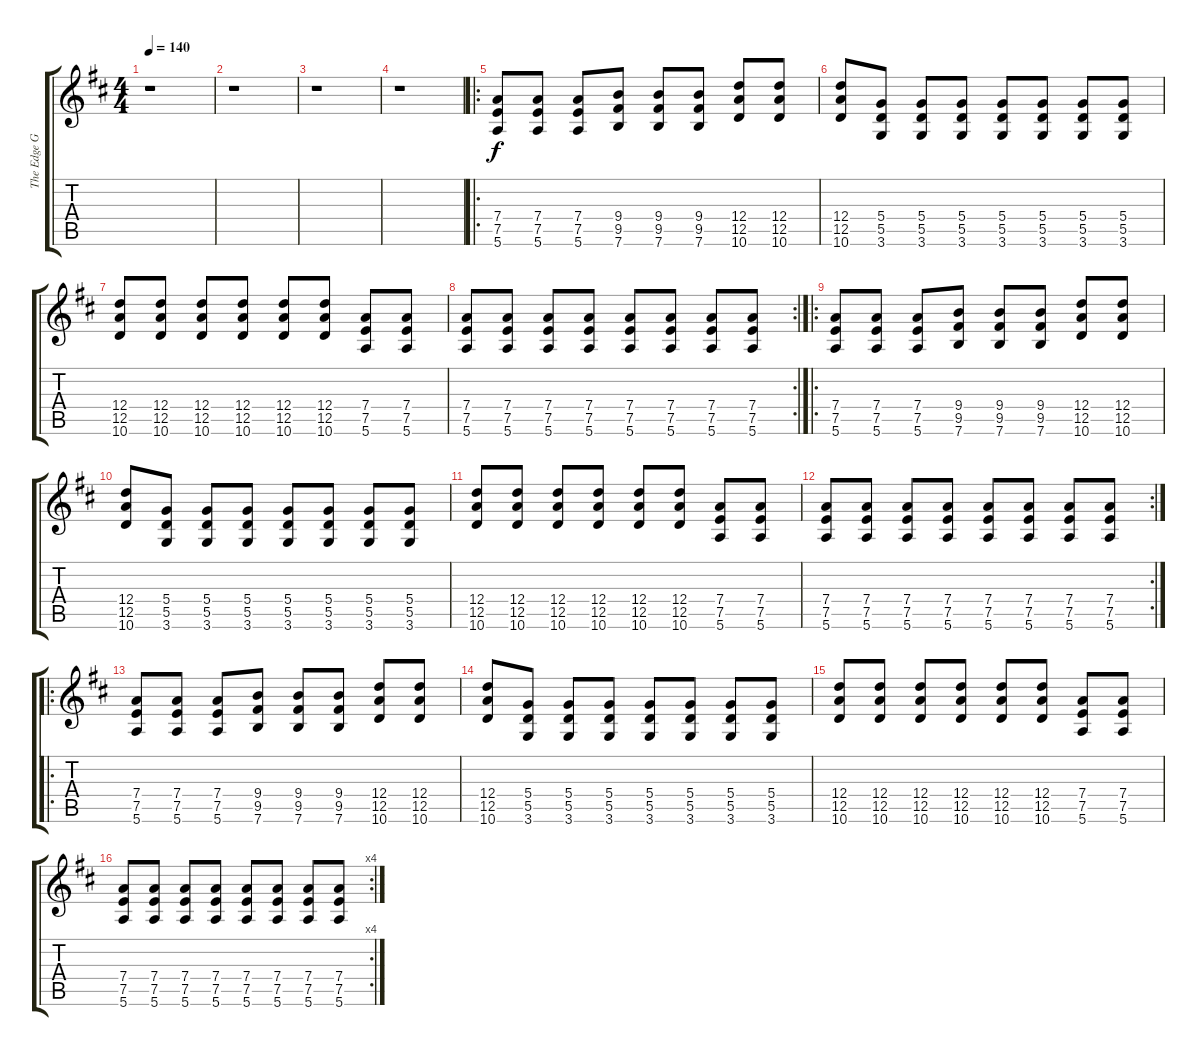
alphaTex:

\track ("The Edge Guitar 2 [Overdriver]" "The Edge G") {instrument overdrivenguitar}
\staff {score tabs}
\tuning (E4 B3 G3 D3 A2 E2) {hide}
\ts (4 4)
\tempo 140
\clef g2
\ks d
r.1{dy mp} |
r.1 |
r.1 |
r.1 |
\ro
(7.4 7.5 5.6).8{dy f} (7.4 7.5 5.6).8 (7.4 7.5 5.6).8 (9.4 9.5 7.6).8 (9.4 9.5 7.6).8 (9.4 9.5 7.6).8 (12.4 12.5 10.6).8 (12.4 12.5 10.6).8 |
(12.4 12.5 10.6).8 (5.4 5.5 3.6).8 (5.4 5.5 3.6).8 (5.4 5.5 3.6).8 (5.4 5.5 3.6).8 (5.4 5.5 3.6).8 (5.4 5.5 3.6).8 (5.4 5.5 3.6).8 |
(12.4 12.5 10.6).8 (12.4 12.5 10.6).8 (12.4 12.5 10.6).8 (12.4 12.5 10.6).8 (12.4 12.5 10.6).8 (12.4 12.5 10.6).8 (7.4 7.5 5.6).8 (7.4 7.5 5.6).8 |
\rc 2
(7.4 7.5 5.6).8 (7.4 7.5 5.6).8 (7.4 7.5 5.6).8 (7.4 7.5 5.6).8 (7.4 7.5 5.6).8 (7.4 7.5 5.6).8 (7.4 7.5 5.6).8 (7.4 7.5 5.6).8 |
\ro
(7.4 7.5 5.6).8 (7.4 7.5 5.6).8 (7.4 7.5 5.6).8 (9.4 9.5 7.6).8 (9.4 9.5 7.6).8 (9.4 9.5 7.6).8 (12.4 12.5 10.6).8 (12.4 12.5 10.6).8 |
(12.4 12.5 10.6).8 (5.4 5.5 3.6).8 (5.4 5.5 3.6).8 (5.4 5.5 3.6).8 (5.4 5.5 3.6).8 (5.4 5.5 3.6).8 (5.4 5.5 3.6).8 (5.4 5.5 3.6).8 |
(12.4 12.5 10.6).8 (12.4 12.5 10.6).8 (12.4 12.5 10.6).8 (12.4 12.5 10.6).8 (12.4 12.5 10.6).8 (12.4 12.5 10.6).8 (7.4 7.5 5.6).8 (7.4 7.5 5.6).8 |
\rc 2
(7.4 7.5 5.6).8 (7.4 7.5 5.6).8 (7.4 7.5 5.6).8 (7.4 7.5 5.6).8 (7.4 7.5 5.6).8 (7.4 7.5 5.6).8 (7.4 7.5 5.6).8 (7.4 7.5 5.6).8 |
\ro
(7.4 7.5 5.6).8 (7.4 7.5 5.6).8 (7.4 7.5 5.6).8 (9.4 9.5 7.6).8 (9.4 9.5 7.6).8 (9.4 9.5 7.6).8 (12.4 12.5 10.6).8 (12.4 12.5 10.6).8 |
(12.4 12.5 10.6).8 (5.4 5.5 3.6).8 (5.4 5.5 3.6).8 (5.4 5.5 3.6).8 (5.4 5.5 3.6).8 (5.4 5.5 3.6).8 (5.4 5.5 3.6).8 (5.4 5.5 3.6).8 |
(12.4 12.5 10.6).8 (12.4 12.5 10.6).8 (12.4 12.5 10.6).8 (12.4 12.5 10.6).8 (12.4 12.5 10.6).8 (12.4 12.5 10.6).8 (7.4 7.5 5.6).8 (7.4 7.5 5.6).8 |
\rc 4
(7.4 7.5 5.6).8 (7.4 7.5 5.6).8 (7.4 7.5 5.6).8 (7.4 7.5 5.6).8 (7.4 7.5 5.6).8 (7.4 7.5 5.6).8 (7.4 7.5 5.6).8 (7.4 7.5 5.6).8
